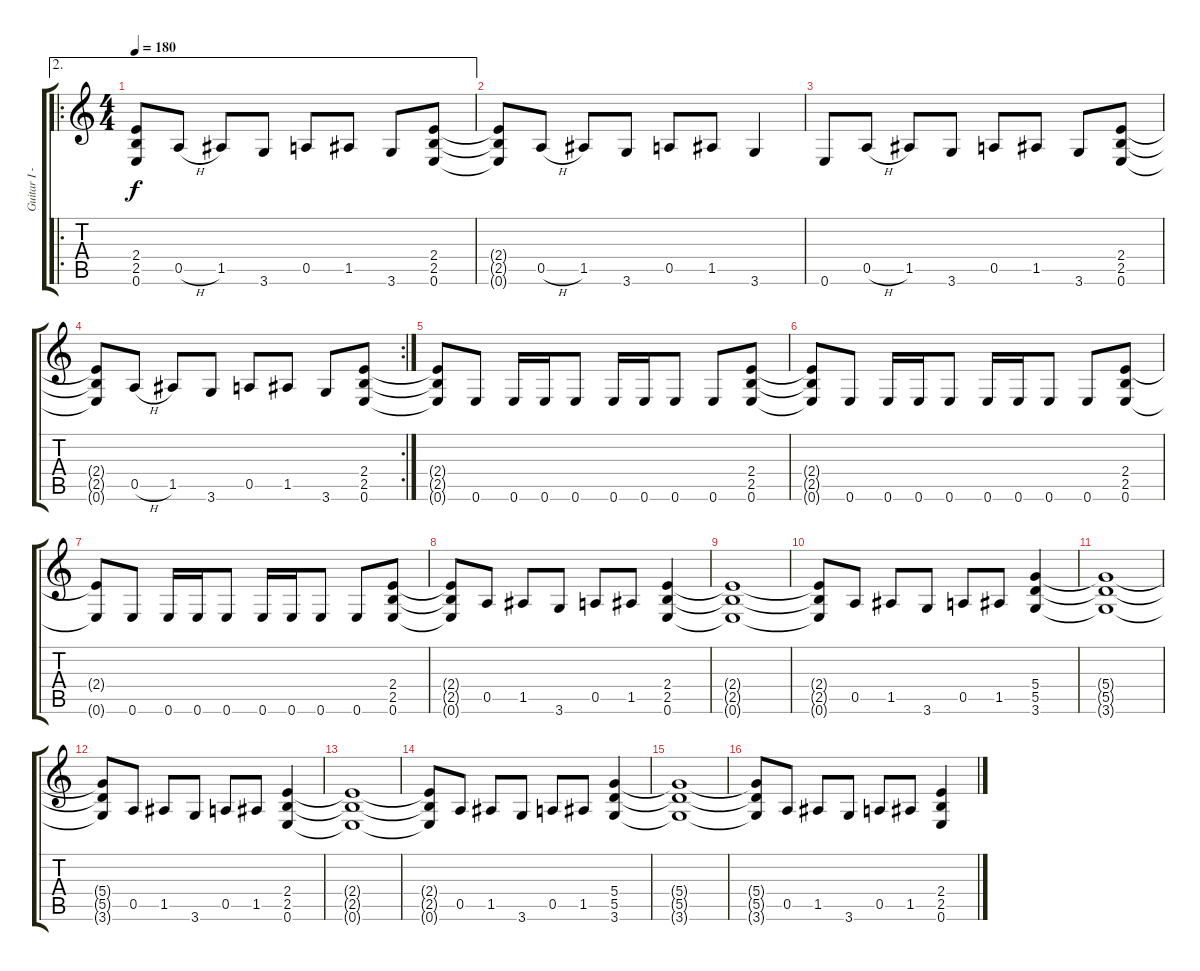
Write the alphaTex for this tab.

\track ("Guitar I - James" "Guitar I -") {instrument distortionguitar}
\staff {score tabs}
\tuning (E4 B3 G3 D3 A2 E2) {hide}
\ae 2
\ro
\ts (4 4)
\tempo 180
\clef g2
\ks c
(2.4{t} 2.5{t} 0.6{t}).8{dy f} 0.5{h}.8 1.5.8 3.6.8 0.5.8 1.5.8 3.6.8 (2.4 2.5 0.6).8 |
(2.4{t} 2.5{t} 0.6{t}).8 0.5{h}.8 1.5.8 3.6.8 0.5.8 1.5.8 3.6.4 |
0.6.8 0.5{h}.8 1.5.8 3.6.8 0.5.8 1.5.8 3.6.8 (2.4 2.5 0.6).8 |
\rc 2
(2.4{t} 2.5{t} 0.6{t}).8 0.5{h}.8 1.5.8 3.6.8 0.5.8 1.5.8 3.6.8 (2.4 2.5 0.6).8 |
(2.4{t} 2.5{t} 0.6{t}).8 0.6.8 0.6.16 0.6.16 0.6.8 0.6.16 0.6.16 0.6.8 0.6.8 (2.4 2.5 0.6).8 |
(2.4{t} 2.5{t} 0.6{t}).8 0.6.8 0.6.16 0.6.16 0.6.8 0.6.16 0.6.16 0.6.8 0.6.8 (2.4 2.5 0.6).8 |
(2.4{t} 0.6{t}).8 0.6.8 0.6.16 0.6.16 0.6.8 0.6.16 0.6.16 0.6.8 0.6.8 (2.4 2.5 0.6).8 |
(2.4{t} 2.5{t} 0.6{t}).8 0.5.8 1.5.8 3.6.8 0.5.8 1.5.8 (2.4 2.5 0.6).4 |
(2.4{t} 2.5{t} 0.6{t}).1 |
(2.4{t} 2.5{t} 0.6{t}).8 0.5.8 1.5.8 3.6.8 0.5.8 1.5.8 (5.4 5.5 3.6).4 |
(5.4{t} 5.5{t} 3.6{t}).1 |
(5.4{t} 5.5{t} 3.6{t}).8 0.5.8 1.5.8 3.6.8 0.5.8 1.5.8 (2.4 2.5 0.6).4 |
(2.4{t} 2.5{t} 0.6{t}).1 |
(2.4{t} 2.5{t} 0.6{t}).8 0.5.8 1.5.8 3.6.8 0.5.8 1.5.8 (5.4 5.5 3.6).4 |
(5.4{t} 5.5{t} 3.6{t}).1 |
(5.4{t} 5.5{t} 3.6{t}).8 0.5.8 1.5.8 3.6.8 0.5.8 1.5.8 (2.4 2.5 0.6).4
